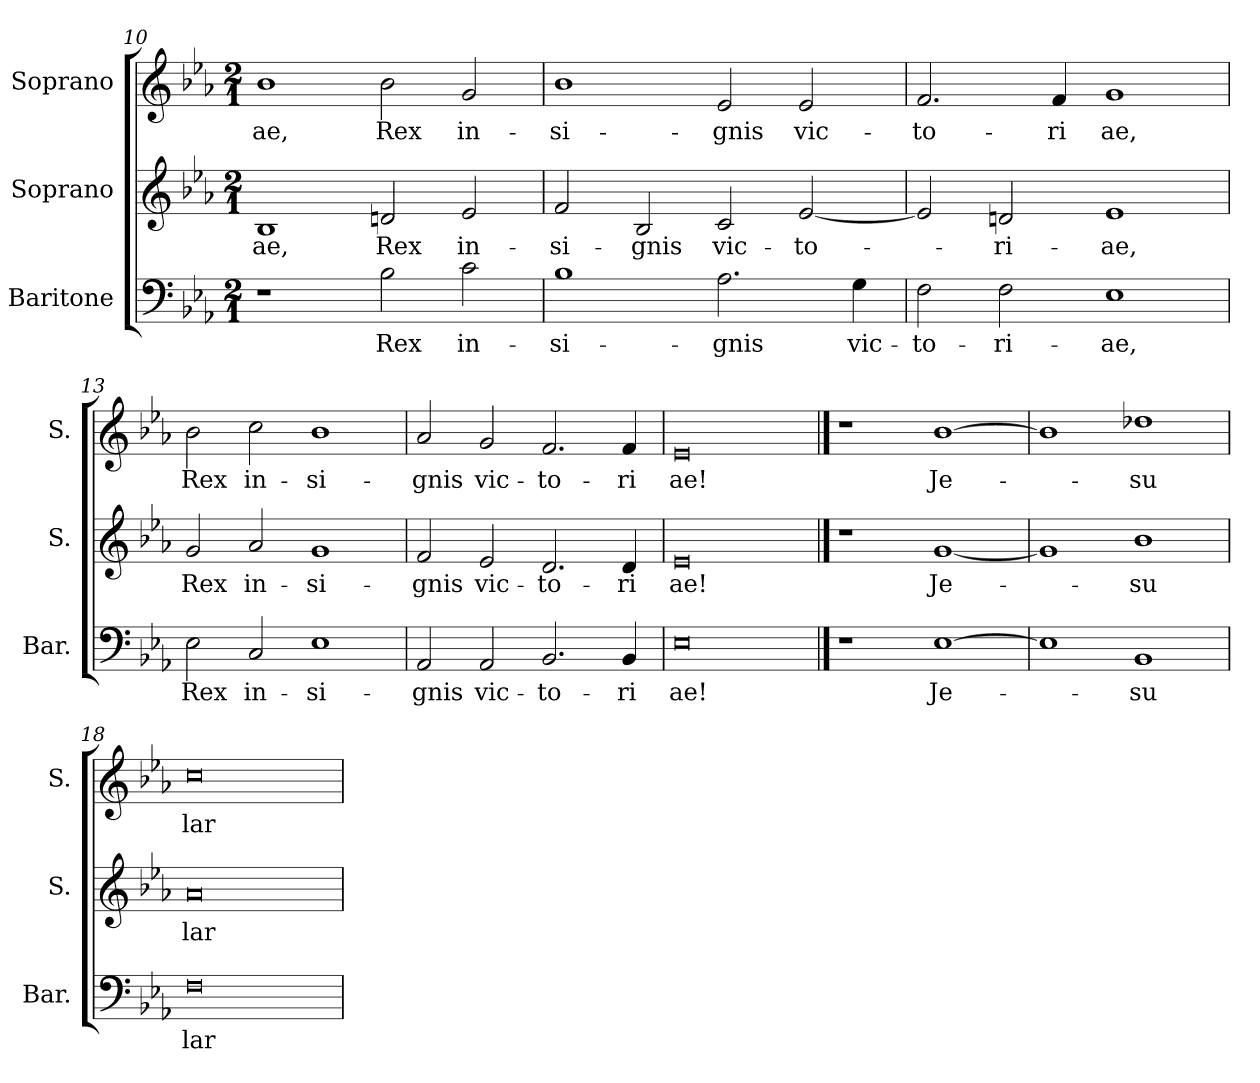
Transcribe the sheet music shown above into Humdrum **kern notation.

**kern	**text	**kern	**text	**kern	**text
*part3	*part3	*part2	*part2	*part1	*part1
*staff3	*staff3	*staff2	*staff2	*staff1	*staff1
*I"Baritone	*	*I"Soprano	*	*I"Soprano	*
*I'Bar.	*	*I'S.	*	*I'S.	*
*clefF4	*	*clefG2	*	*clefG2	*
*k[b-e-a-]	*	*k[b-e-a-]	*	*k[b-e-a-]	*
*E-:	*	*E-:	*	*E-:	*
*M2/1	*	*M2/1	*	*M2/1	*
=10	=10	=10	=10	=10	=10
!	!	!	!LO:LY:b:color=#000000	!	!
!	!	!	!	!	!LO:LY:b:color=#000000
1r	.	1B-i	-ae,	1b-i	-ae,
!	!LO:LY:b:color=#000000	!	!	!	!
!	!	!	!LO:LY:b:color=#000000	!	!
!	!	!	!	!	!LO:LY:b:color=#000000
2B-i\	Rex	2dni/	Rex	2b-i\	Rex
!	!LO:LY:b:color=#000000	!	!	!	!
!	!	!	!LO:LY:b:color=#000000	!	!
!	!	!	!	!	!LO:LY:b:color=#000000
2ci\	in-	2e-i/	in-	2gi/	in-
=11	=11	=11	=11	=11	=11
!	!LO:LY:b:color=#000000	!	!	!	!
!	!	!	!LO:LY:b:color=#000000	!	!
!	!	!	!	!	!LO:LY:b:color=#000000
1B-i	-si-	2fi/	-si-	1b-i	-si-
!	!	!	!LO:LY:b:color=#000000	!	!
.	.	2B-i/	-gnis	.	.
!	!LO:LY:b:color=#000000	!	!	!	!
!	!	!	!LO:LY:b:color=#000000	!	!
!	!	!	!	!	!LO:LY:b:color=#000000
2.A-i\	-gnis	2ci/	vic-	2e-i/	-gnis
!	!	!	!LO:LY:b:color=#000000	!	!
!	!	!	!	!	!LO:LY:b:color=#000000
.	.	[2e-i/	-to-	2e-i/	vic-
!	!LO:LY:b:color=#000000	!	!	!	!
4Gi\	vic-	.	.	.	.
=12	=12	=12	=12	=12	=12
!	!LO:LY:b:color=#000000	!	!	!	!
!	!	!	!	!	!LO:LY:b:color=#000000
2Fi\	-to-	2e-i/]	.	2.fi/	-to-
!	!LO:LY:b:color=#000000	!	!	!	!
!	!	!	!LO:LY:b:color=#000000	!	!
2Fi\	-ri-	2dni/	-ri-	.	.
!	!	!	!	!	!LO:LY:b:color=#000000
.	.	.	.	4fi/	-ri
!	!LO:LY:b:color=#000000	!	!	!	!
!	!	!	!LO:LY:b:color=#000000	!	!
!	!	!	!	!	!LO:LY:b:color=#000000
1E-i	-ae,	1e-i	-ae,	1gi	ae,
=13	=13	=13	=13	=13	=13
!	!LO:LY:b:color=#000000	!	!	!	!
!	!	!	!LO:LY:b:color=#000000	!	!
!	!	!	!	!	!LO:LY:b:color=#000000
2E-i\	Rex	2gi/	Rex	2b-i\	Rex
!	!LO:LY:b:color=#000000	!	!	!	!
!	!	!	!LO:LY:b:color=#000000	!	!
!	!	!	!	!	!LO:LY:b:color=#000000
2Ci/	in-	2a-i/	in-	2cci\	in-
!	!LO:LY:b:color=#000000	!	!	!	!
!	!	!	!LO:LY:b:color=#000000	!	!
!	!	!	!	!	!LO:LY:b:color=#000000
1E-i	-si-	1gi	-si-	1b-i	-si-
=14	=14	=14	=14	=14	=14
!	!LO:LY:b:color=#000000	!	!	!	!
!	!	!	!LO:LY:b:color=#000000	!	!
!	!	!	!	!	!LO:LY:b:color=#000000
2AA-i/	-gnis	2fi/	-gnis	2a-i/	-gnis
!	!LO:LY:b:color=#000000	!	!	!	!
!	!	!	!LO:LY:b:color=#000000	!	!
!	!	!	!	!	!LO:LY:b:color=#000000
2AA-i/	vic-	2e-i/	vic-	2gi/	vic-
!	!LO:LY:b:color=#000000	!	!	!	!
!	!	!	!LO:LY:b:color=#000000	!	!
!	!	!	!	!	!LO:LY:b:color=#000000
2.BB-i/	-to-	2.di/	-to-	2.fi/	-to-
!	!LO:LY:b:color=#000000	!	!	!	!
!	!	!	!LO:LY:b:color=#000000	!	!
!	!	!	!	!	!LO:LY:b:color=#000000
4BB-i/	-ri	4di/	-ri	4fi/	-ri
=15	=15	=15	=15	=15	=15
!	!LO:LY:b:color=#000000	!	!	!	!
!	!	!	!LO:LY:b:color=#000000	!	!
!	!	!	!	!	!LO:LY:b:color=#000000
0E-i	ae!	0e-i	ae!	0e-i	ae!
!!LO:LB:g=z
==16	==16	==16	==16	==16	==16
1r	.	1r	.	1r	.
!	!LO:LY:b:color=#000000	!	!	!	!
!	!	!	!LO:LY:b:color=#000000	!	!
!	!	!	!	!	!LO:LY:b:color=#000000
[1E-i	Je-	[1gi	Je-	[1b-i	Je-
=17	=17	=17	=17	=17	=17
1E-i]	.	1gi]	.	1b-i]	.
!	!LO:LY:b:color=#000000	!	!	!	!
!	!	!	!LO:LY:b:color=#000000	!	!
!	!	!	!	!	!LO:LY:b:color=#000000
1BB-i	-su	1b-i	-su	1dd-Xi	-su
=18	=18	=18	=18	=18	=18
!	!LO:LY:b:color=#000000	!	!	!	!
!	!	!	!LO:LY:b:color=#000000	!	!
!	!	!	!	!	!LO:LY:b:color=#000000
0Fi	lar-	0a-i	lar-	0cci	lar-
=	=	=	=	=	=
*-	*-	*-	*-	*-	*-
